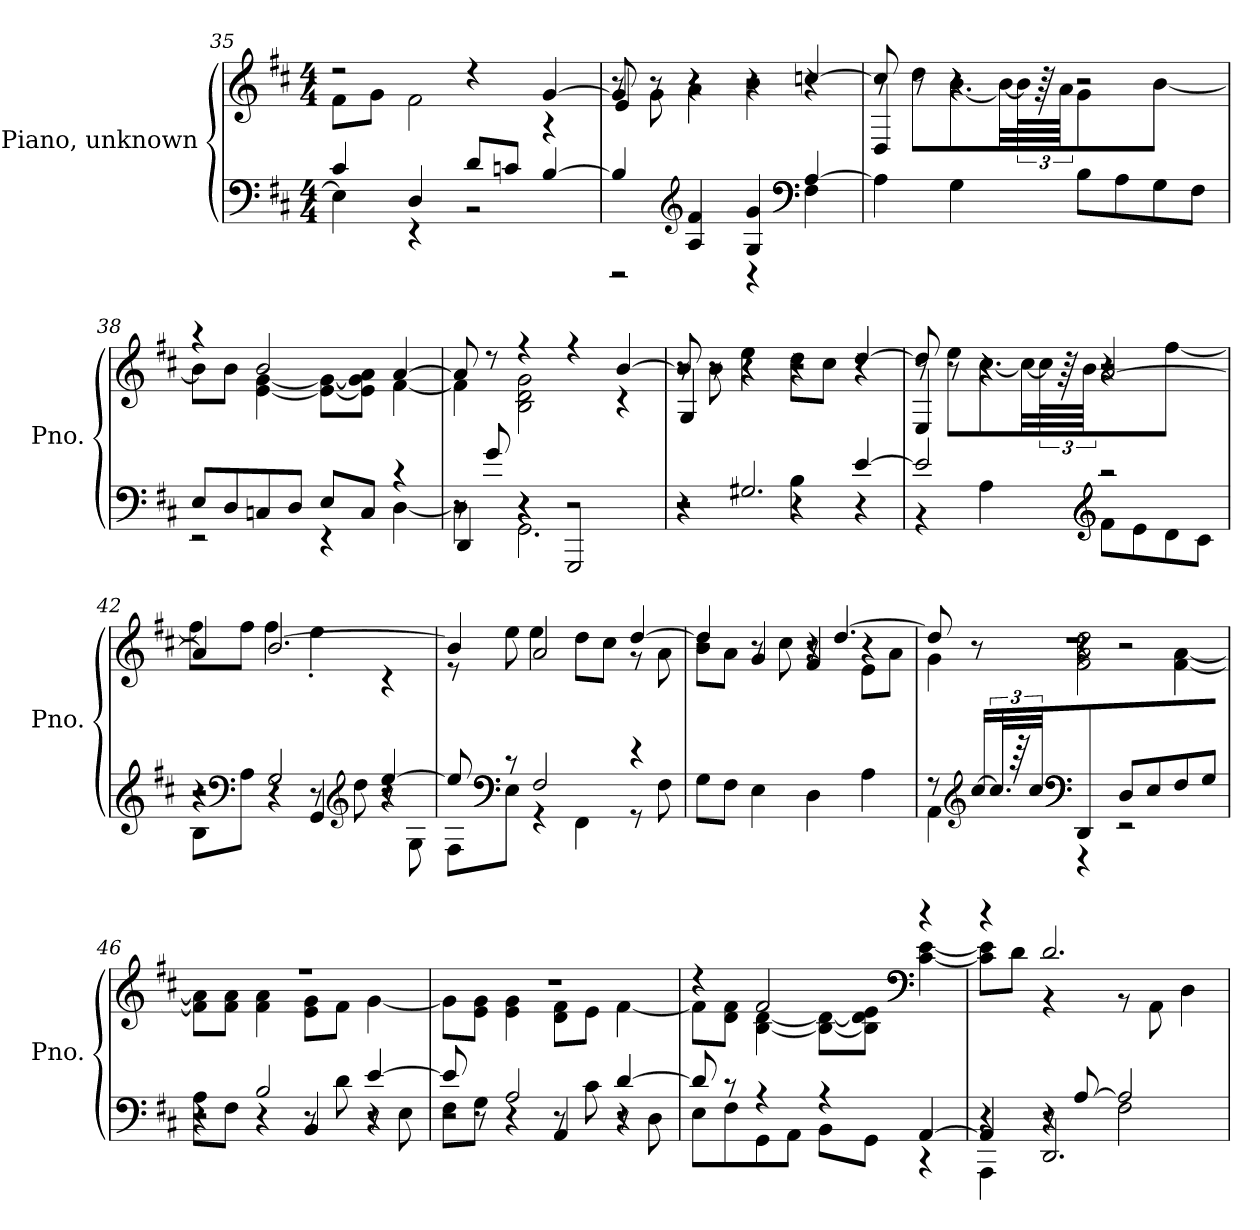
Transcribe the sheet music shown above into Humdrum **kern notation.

**kern	**kern
*part1	*part1
*staff2	*staff1
*I"Piano, unknown	*
*I'Pno.	*
!!LO:LB:g=z
*clefF4	*clefG2
*k[f#c#]	*k[f#c#]
*M4/4	*M4/4
=35	=35
*^	*^
4c#/	4E\]	2r	8f#\L
.	.	.	8g\J
4D/	4r	.	2f#\
8d/L	2r	4r	.
8cn/J	.	.	.
[4B/	.	[4g/	4r
=36	=36	=36	=36
*	*	*	*^
4B/]	2r	8g/]	8r	4e/
.	.	8r	8g\	.
*clefG2	*	*	*	*
4A/ 4f#/	.	4r	4a\	4r
4G/ 4g/	4r	4r	4b\	2r
*clefF4	*	*	*	*
[4A/	4F#\	[4ccn/	4r	.
*v	*v	*	*	*
=37	=37	=37	=37
4A\]	8cc/]	8r	4D/
.	8r	8dd\L	.
4G\	4r	[8.b\	4r
.	.	32b\LL_	.
.	.	96b\JJJk]	.
.	.	96r	.
.	.	96a\	.
8B\L	2r	4g\	2r
8A\	.	.	.
8G\	.	[4b\	.
8F#\J	.	.	.
*	*	*v	*v
=38	=38	=38
*^	*	*
8E/L	2r	4r	8b\L]
8D/	.	.	8b\J
8Cn/	.	2b/	[4e\ [4g\
8D/J	.	.	.
8E/L	4r	.	8e\_ 8g\_L
8C/J	.	.	8e\] 8g\] 8a\J
4r	[4D\	[4a/	[4f#\
!!LO:LB:g=z	!!
=39	=39	=39	=39
*	*^	*	*
8r	4D\]	4DD/	8a/]	4f#\]
8g/	.	.	8r	.
4r	2.GG\	4r	4r	2B\ 2d\ 2g\
2GGG/	.	2r	4r	.
.	.	.	[4b/	4r
=40	=40	=40	=40	=40
*	*	*	*	*^
2r	2r	4r	8b/]	8r	4G/
.	.	.	8r	8b\	.
.	.	2.G#X/	4r	4ee\	4r
4r	4B\	.	4r	8dd\L	2r
.	.	.	.	8cc#\J	.
[4e/	4r	.	[4dd/	4r	.
*	*v	*v	*	*	*
=41	=41	=41	=41	=41
2e/]	4r	8dd/]	8r	4E/
.	.	8r	8ee\L	.
.	4A\	4r	[8.cc#\	4r
.	.	.	32cc#\LL_	.
.	.	.	96cc#\JJJk]	.
.	.	.	96r	.
.	.	.	96b\	.
*clefG2	*	*	*	*
2r	8f#\L	[2a/	4r	2r
.	8e\	.	.	.
.	8d\	.	[4ff#\	.
.	8c#\J	.	.	.
*	*	*	*v	*v
=42	=42	=42	=42
*	*^	*	*
4r	8B\L	2r	4a/]	8ff#\L]
*clefF4	*	*	*	*
.	8A\J	.	.	8ff#\J
2G/	4r	.	[2.b/	4ff#\
.	8r	4GG/	.	4ee'\
*clefG2	*	*	*	*
.	8dd\	.	.	.
[4ee/	8r	4r	.	4r
.	8G\	.	.	.
*	*v	*v	*	*
!!LO:LB:g=z	!!
=43	=43	=43	=43
8ee/]	8F#\L	4b/]	8r
*clefF4	*	*	*
8r	8E\J	.	8ee\
2F#/	4r	2a/	4ee\
.	4FF#\	.	8dd\L
.	.	.	8cc#\J
4r	8r	[4dd/	8r
.	8F#\	.	8a\
*v	*v	*	*
=44	=44	=44
*	*	*^
8G\L	4dd/]	8b\L	2r
8F#\J	.	8a\J	.
4E\	4g/	8r	.
.	.	8cc#\	.
4D\	4f#/	4r	8r
.	.	.	[4.dd/
4A\	4r	8e\L	.
.	.	8a\J	.
=45	=45	=45	=45
*^	*	*	*
8r	4AA\	1r	4g\	8dd/]
*clefG2	*	*	*	*
[16cc#/LL	.	.	.	8r
48.cc#/JJk]	.	.	.	.
96r	.	.	.	.
48cc#/	.	.	.	.
*clefF4	*	*	*	*
4DD/	4r	.	2f#\ 2a\ 2dd\	4r
8D/L	2r	.	.	2r
8E/	.	.	.	.
8F#/	.	.	[4f#\ [4a\	.
8G/J	.	.	.	.
*	*	*	*v	*v
=46	=46	=46	=46
*	*^	*	*
4r	8A\L	2r	1r	8f#\] 8a\]L
.	8F#\J	.	.	8f#\ 8a\J
2B/	4r	.	.	4f#\ 4a\
.	8r	4BB/	.	8e\ 8g\L
.	8d\	.	.	8f#\J
[4e/	8r	4r	.	[4g\
.	8E\	.	.	.
!!LO:LB:g=z	!!
=47	=47	=47	=47	=47
8e/]	8F#\L	2r	1r	8g\L]
8r	8G\J	.	.	8e\ 8g\J
2A/	4r	.	.	4e\ 4g\
.	8r	4AA/	.	8d\ 8f#\L
.	8c#\	.	.	8e\J
[4d/	8r	4r	.	[4f#\
.	8D\	.	.	.
*	*v	*v	*	*
=48	=48	=48	=48
8d/]	8E\L	4r	8f#\L]
8r	8F#\	.	8d\ 8f#\J
4r	8GG\	2f#/	[4B\ [4d\
.	8AA\J	.	.
4r	8BB\L	.	8B\_ 8d\_L
.	8GG\J	.	8B\] 8d\] 8e\J
*	*	*clefF4	*
[4AA/	4r	4r	[4c#\ [4e\
=49	=49	=49	=49
*	*^	*	*
4AA/]	4AAA\	4r	4r	8c#\] 8e\]L
.	.	.	.	8d\J
2.DD/	4r	8r	2.d/	4r
.	.	[8A/	.	.
.	2F#\	2A/]	.	8r
.	.	.	.	8AA\
.	.	.	.	4D\
*v	*v	*v	*	*
*	*v	*v
=	=
*-	*-
